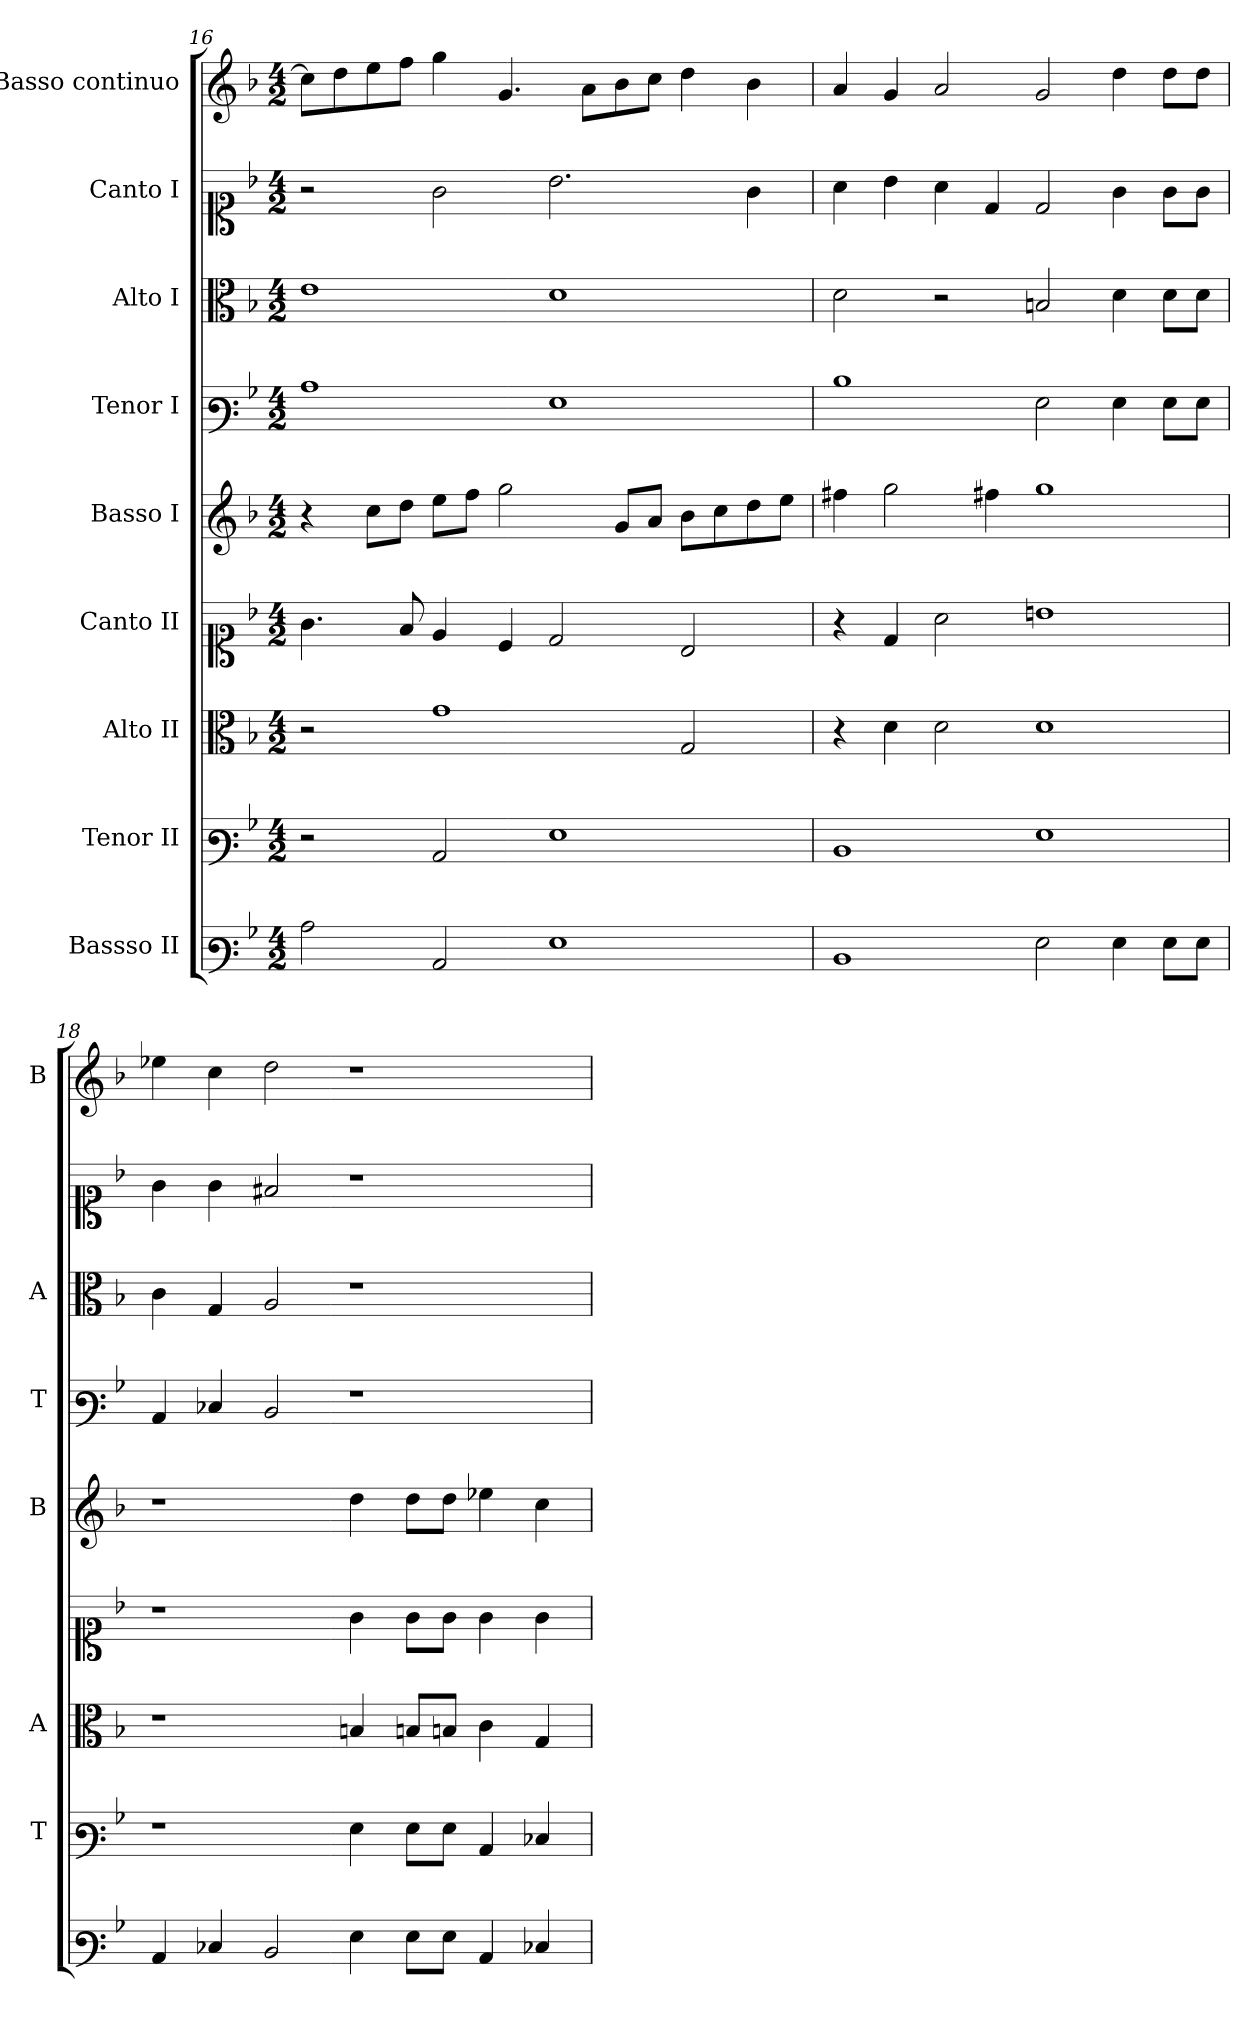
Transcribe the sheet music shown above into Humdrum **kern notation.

**kern	**kern	**kern	**kern	**kern	**kern	**kern	**kern	**kern
*part9	*part8	*part7	*part6	*part5	*part4	*part3	*part2	*part1
*staff9	*staff8	*staff7	*staff6	*staff5	*staff4	*staff3	*staff2	*staff1
*I"Bassso II	*I"Tenor II	*I"Alto II	*I"Canto II	*I"Basso I	*I"Tenor I	*I"Alto I	*I"Canto I	*I"Basso continuo
*	*I'T	*I'A	*	*I'B	*I'T	*I'A	*	*I'B
*clefF3	*clefF3	*clefC3	*clefC1	*clefG2	*clefF3	*clefC3	*clefC1	*clefG2
*k[b-]	*k[b-]	*k[b-]	*k[b-]	*k[b-]	*k[b-]	*k[b-]	*k[b-]	*k[b-]
*F:	*F:	*F:	*F:	*F:	*F:	*F:	*F:	*F:
*M4/2	*M4/2	*M4/2	*M4/2	*M4/2	*M4/2	*M4/2	*M4/2	*M4/2
=16	=16	=16	=16	=16	=16	=16	=16	=16
2c	2r	2r	4.g	4r	1c	1e	2r	8ccL]
.	.	.	.	.	.	.	.	8dd
.	.	.	.	8ccL	.	.	.	8ee
.	.	.	8f	8ddJ	.	.	.	8ffJ
2C	2C	1g	4e	8eeL	.	.	2g	4gg
.	.	.	.	8ffJ	.	.	.	.
.	.	.	4c	2gg	.	.	.	4.g
1G	1G	.	2d	.	1G	1d	2.b-	.
.	.	.	.	.	.	.	.	8aL
.	.	.	.	8gL	.	.	.	8b-
.	.	.	.	8aJ	.	.	.	8ccJ
.	.	2G	2B-	8b-L	.	.	.	4dd
.	.	.	.	8cc	.	.	.	.
.	.	.	.	8dd	.	.	4g	4b-
.	.	.	.	8eeJ	.	.	.	.
!!LO:PB:g=z
=17	=17	=17	=17	=17	=17	=17	=17	=17
1D	1D	4r	4r	4ff#X	1d	2d	4a	4a
.	.	4d	4d	2gg	.	.	4b-	4g
.	.	2d	2a	.	.	2r	4a	2a
.	.	.	.	4ff#X	.	.	4d	.
2G	1G	1d	1bn	1gg	2G	2Bn	2d	2g
4G	.	.	.	.	4G	4d	4g	4dd
8GL	.	.	.	.	8GL	8dL	8gL	8ddL
8GJ	.	.	.	.	8GJ	8dJ	8gJ	8ddJ
=18	=18	=18	=18	=18	=18	=18	=18	=18
4C	1r	1r	1r	1r	4C	4c	4g	4ee-X
4E-X	.	.	.	.	4E-X	4G	4g	4cc
2D	.	.	.	.	2D	2A	2f#X	2dd
4G	4G	4Bn	4g	4dd	1r	1r	1r	1r
8GL	8GL	8BnL	8gL	8ddL	.	.	.	.
8GJ	8GJ	8BnJ	8gJ	8ddJ	.	.	.	.
4C	4C	4c	4g	4ee-X	.	.	.	.
4E-X	4E-X	4G	4g	4cc	.	.	.	.
=	=	=	=	=	=	=	=	=
*-	*-	*-	*-	*-	*-	*-	*-	*-
